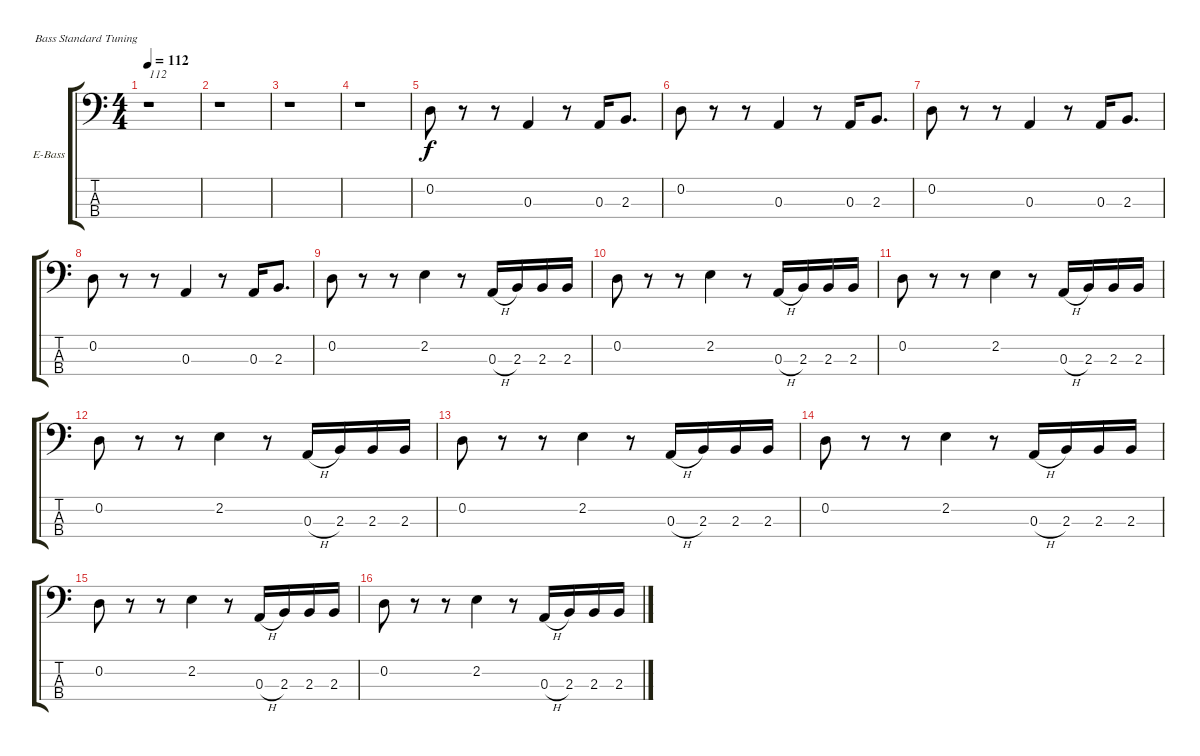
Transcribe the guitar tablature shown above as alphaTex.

\bracketExtendMode groupsimilarinstruments
\firstSystemTrackNameOrientation horizontal
\otherSystemsTrackNameOrientation horizontal
\track ("Justin Chancellor" "E-Bass") {instrument electricbasspick}
\staff {score tabs}
\tuning (G2 D2 A1 E1)
\ts (4 4)
\beaming (8 2 2 2 2)
\tempo 112
\clef f4
\ks c
r.1{txt "112" dy f instrument electricbasspick} |
r.1 |
r.1 |
r.1 |
0.2.8 r.8 r.8 0.3.4 r.8 0.3.16 2.3.8{d} |
0.2.8 r.8 r.8 0.3.4 r.8 0.3.16 2.3.8{d} |
0.2.8 r.8 r.8 0.3.4 r.8 0.3.16 2.3.8{d} |
0.2.8 r.8 r.8 0.3.4 r.8 0.3.16 2.3.8{d} |
0.2.8 r.8 r.8 2.2.4 r.8 0.3{h}.16 2.3.16 2.3.16 2.3.16 |
0.2.8 r.8 r.8 2.2.4 r.8 0.3{h}.16 2.3.16 2.3.16 2.3.16 |
0.2.8 r.8 r.8 2.2.4 r.8 0.3{h}.16 2.3.16 2.3.16 2.3.16 |
0.2.8 r.8 r.8 2.2.4 r.8 0.3{h}.16 2.3.16 2.3.16 2.3.16 |
0.2.8 r.8 r.8 2.2.4 r.8 0.3{h}.16 2.3.16 2.3.16 2.3.16 |
0.2.8 r.8 r.8 2.2.4 r.8 0.3{h}.16 2.3.16 2.3.16 2.3.16 |
0.2.8 r.8 r.8 2.2.4 r.8 0.3{h}.16 2.3.16 2.3.16 2.3.16 |
0.2.8 r.8 r.8 2.2.4 r.8 0.3{h}.16 2.3.16 2.3.16 2.3.16
